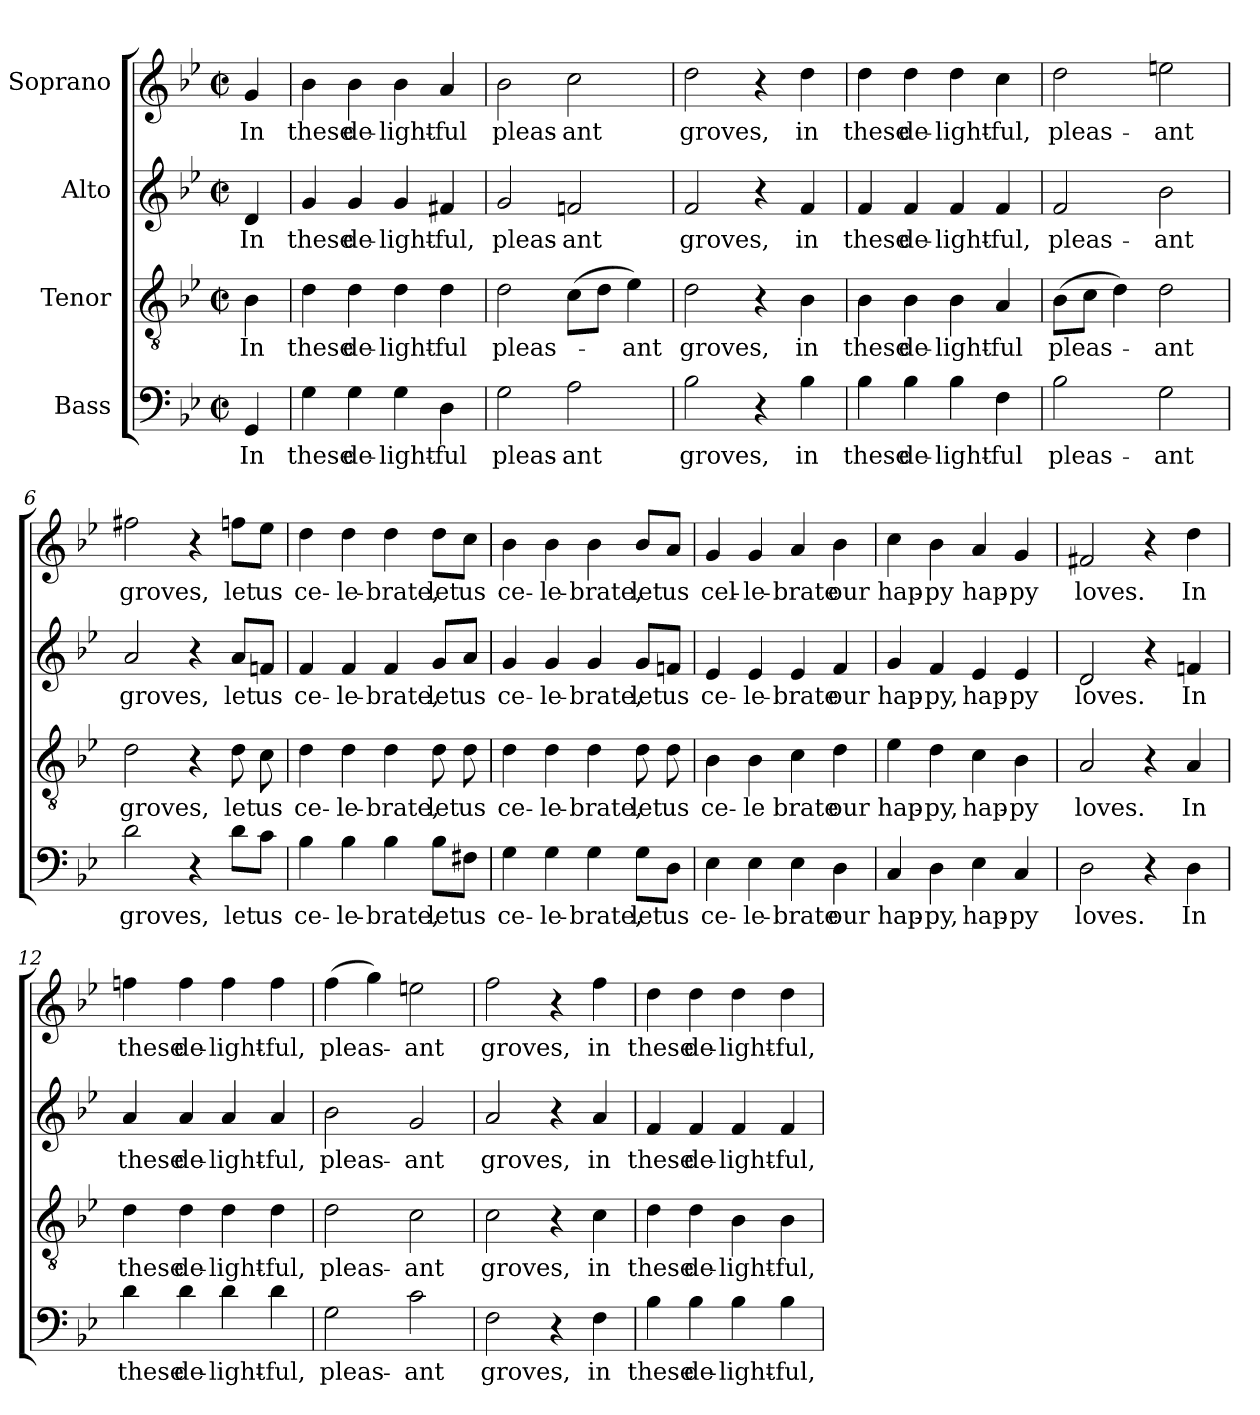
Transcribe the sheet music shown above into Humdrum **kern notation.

**kern	**text	**kern	**text	**kern	**text	**kern	**text
*part4	*part4	*part3	*part3	*part2	*part2	*part1	*part1
*staff4	*staff4	*staff3	*staff3	*staff2	*staff2	*staff1	*staff1
*I"Bass	*	*I"Tenor	*	*I"Alto	*	*I"Soprano	*
*clefF4	*	*clefGv2	*	*clefG2	*	*clefG2	*
*k[b-e-]	*	*k[b-e-]	*	*k[b-e-]	*	*k[b-e-]	*
*M2/2	*	*M2/2	*	*M2/2	*	*M2/2	*
*met(c|)	*	*met(c|)	*	*met(c|)	*	*met(c|)	*
*MM120	*	*MM120	*	*MM120	*	*MM120	*
=	=	=	=	=	=	=	=
4GG/	In	4B-\	In	4d/	In	4g/	In
=1	=1	=1	=1	=1	=1	=1	=1
4G\	these	4d\	these	4g/	these	4b-\	these
4G\	de-	4d\	de-	4g/	de-	4b-\	de-
4G\	-light-	4d\	-light-	4g/	-light-	4b-\	-light-
4D\	-ful	4d\	-ful	4f#X/	-ful,	4a/	-ful
=2	=2	=2	=2	=2	=2	=2	=2
2G\	pleas-	2d\	pleas-	2g/	pleas-	2b-\	pleas-
2A\	-ant	(8c\L	.	2fn/	-ant	2cc\	-ant
.	.	8d\J	.	.	.	.	.
.	.	4e-\)	-ant	.	.	.	.
=3	=3	=3	=3	=3	=3	=3	=3
2B-\	groves,	2d\	groves,	2f/	groves,	2dd\	groves,
4r	.	4r	.	4r	.	4r	.
4B-\	in	4B-\	in	4f/	in	4dd\	in
=4	=4	=4	=4	=4	=4	=4	=4
4B-\	these	4B-\	these	4f/	these	4dd\	these
4B-\	de-	4B-\	de-	4f/	de-	4dd\	de-
4B-\	-light-	4B-\	-light-	4f/	-light-	4dd\	-light-
4F\	-ful	4A/	-ful	4f/	-ful,	4cc\	-ful,
=5	=5	=5	=5	=5	=5	=5	=5
2B-\	pleas-	(8B-\L	pleas-	2f/	pleas-	2dd\	pleas-
.	.	8c\J	.	.	.	.	.
.	.	4d\)	.	.	.	.	.
2G\	-ant	2d\	-ant	2b-\	-ant	2een\	-ant
!!LO:LB:g=z
=6	=6	=6	=6	=6	=6	=6	=6
2d\	groves,	2d\	groves,	2a/	groves,	2ff#X\	groves,
4r	.	4r	.	4r	.	4r	.
8d\L	let	8d\	let	8a/L	let	8ffn\L	let
8c\J	us	8c\	us	8fn/J	us	8ee-\J	us
=7	=7	=7	=7	=7	=7	=7	=7
4B-\	ce-	4d\	ce-	4f/	ce-	4dd\	ce-
4B-\	-le-	4d\	-le-	4f/	-le-	4dd\	-le-
4B-\	-brate,	4d\	-brate,	4f/	-brate,	4dd\	-brate,
8B-\L	let	8d\	let	8g/L	let	8dd\L	let
8F#X\J	us	8d\	us	8a/J	us	8cc\J	us
=8	=8	=8	=8	=8	=8	=8	=8
4G\	ce-	4d\	ce-	4g/	ce-	4b-\	ce-
4G\	-le-	4d\	-le-	4g/	-le-	4b-\	-le-
4G\	-brate,	4d\	-brate,	4g/	-brate,	4b-\	-brate,
8G\L	let	8d\	let	8g/L	let	8b-/L	let
8D\J	us	8d\	us	8fn/J	us	8a/J	us
=9	=9	=9	=9	=9	=9	=9	=9
4E-\	ce-	4B-\	ce-	4e-/	ce-	4g/	cel-
4E-\	-le-	4B-\	-le	4e-/	-le-	4g/	-le-
4E-\	-brate	4c\	brate	4e-/	-brate	4a/	-brate
4D\	our	4d\	our	4f/	our	4b-\	our
=10	=10	=10	=10	=10	=10	=10	=10
4C/	hap-	4e-\	hap-	4g/	hap-	4cc\	hap-
4D\	-py,	4d\	-py,	4f/	-py,	4b-\	-py
4E-\	hap-	4c\	hap-	4e-/	hap-	4a/	hap-
4C/	-py	4B-\	-py	4e-/	-py	4g/	-py
!!LO:LB:g=z
=11	=11	=11	=11	=11	=11	=11	=11
2D\	loves.	2A/	loves.	2d/	loves.	2f#X/	loves.
4r	.	4r	.	4r	.	4r	.
4D\	In	4A/	In	4fn/	In	4dd\	In
=12	=12	=12	=12	=12	=12	=12	=12
4d\	these	4d\	these	4a/	these	4ffn\	these
4d\	de-	4d\	de-	4a/	de-	4ff\	de-
4d\	-light-	4d\	-light-	4a/	-light-	4ff\	-light-
4d\	-ful,	4d\	-ful,	4a/	-ful,	4ff\	-ful,
=13	=13	=13	=13	=13	=13	=13	=13
2G\	pleas-	2d\	pleas-	2b-\	pleas-	(4ff\	pleas-
.	.	.	.	.	.	4gg\)	.
2c\	-ant	2c\	-ant	2g/	-ant	2een\	-ant
=14	=14	=14	=14	=14	=14	=14	=14
2F\	groves,	2c\	groves,	2a/	groves,	2ff\	groves,
4r	.	4r	.	4r	.	4r	.
4F\	in	4c\	in	4a/	in	4ff\	in
=15	=15	=15	=15	=15	=15	=15	=15
4B-\	these	4d\	these	4f/	these	4dd\	these
4B-\	de-	4d\	de-	4f/	de-	4dd\	de-
4B-\	-light-	4B-\	-light-	4f/	-light-	4dd\	-light-
4B-\	-ful,	4B-\	-ful,	4f/	-ful,	4dd\	-ful,
=	=	=	=	=	=	=	=
*-	*-	*-	*-	*-	*-	*-	*-
